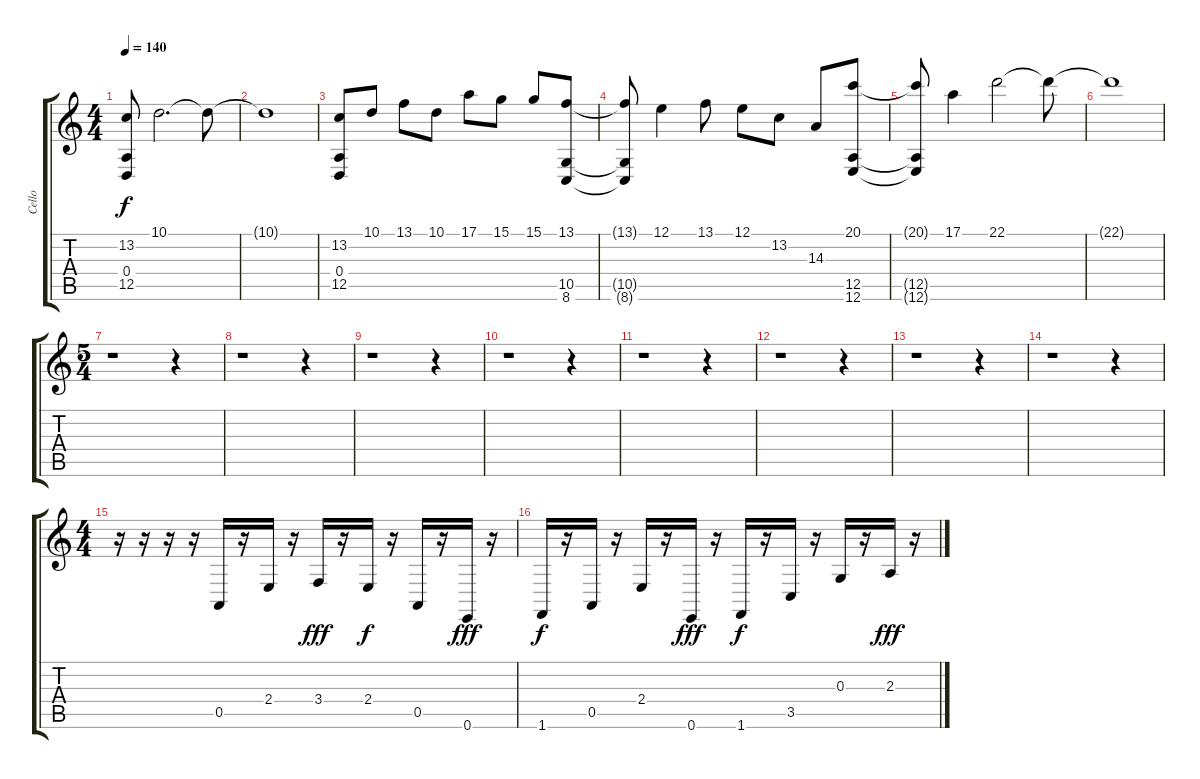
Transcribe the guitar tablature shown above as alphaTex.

\track ("Cello" "Cello") {instrument cello}
\staff {score tabs}
\tuning (E4 B3 G3 D3 A2 E2) {hide}
\ts (4 4)
\tempo 140
\clef g2
\ks c
(13.2{t} 0.4{t} 12.5{t}).8{dy f} 10.1.2{d} 10.1{t}.8 |
10.1{t}.1 |
(13.2 0.4 12.5).8 10.1.8 13.1.8 10.1.8 17.1.8 15.1.8 15.1.8 (13.1 10.5 8.6).8 |
(13.1{t} 10.5{t} 8.6{t}).8 12.1.4 13.1.8 12.1.8 13.2.8 14.3.8 (20.1 12.5 12.6).8 |
(20.1{t} 12.5{t} 12.6{t}).8 17.1.4 22.1.2 22.1{t}.8 |
22.1{t}.1 |
\ts (5 4)
r.1 r.4 |
r.1 r.4 |
r.1 r.4 |
r.1 r.4 |
r.1 r.4 |
r.1 r.4 |
r.1 r.4 |
r.1 r.4 |
\ts (4 4)
r.16 r.16 r.16 r.16 0.5.16 r.16 2.4.16 r.16 3.4.16{dy fff} r.16 2.4.16{dy f} r.16 0.5.16 r.16 0.6.16{dy fff} r.16 |
1.6.16{dy f} r.16 0.5.16 r.16 2.4.16 r.16 0.6.16{dy fff} r.16 1.6.16{dy f} r.16 3.5.16 r.16 0.3.16 r.16 2.3.16{dy fff} r.16
